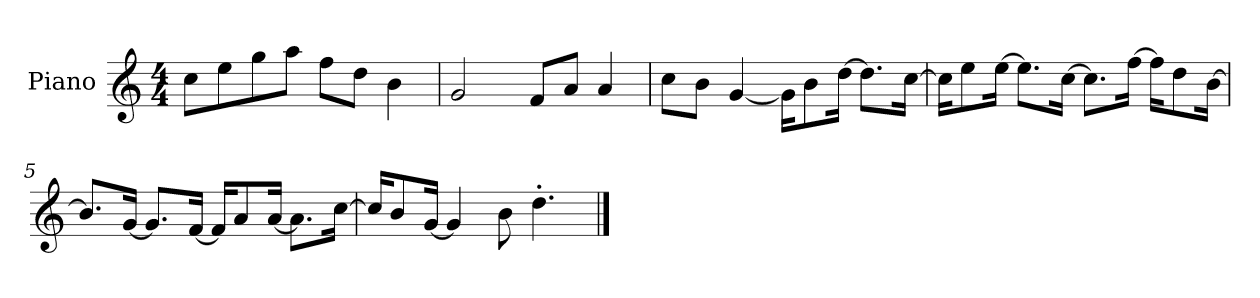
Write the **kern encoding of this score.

**kern
*part1
*staff1
*I"Piano
*I'P-no
*clefG2
*k[]
*M4/4
*MM90
=1
8cc\L
8ee\
8gg\
8aa\J
8ff\L
8dd\J
4b\
=2
2g/
8f/L
8a/J
4a/
=3
8cc\L
8b\J
[4g/
16g\KL]
8b\
[16dd\Jk
8.dd\L]
[16cc\Jk
=4
16cc\KL]
8ee\
[16ee\Jk
8.ee\L]
[16cc\Jk
8.cc\L]
[16ff\Jk
16ff\KL]
8dd\
[16b\Jk
!!LO:LB:g=z
=5
8.b/L]
[16g/Jk
8.g/L]
[16f/Jk
16f/KL]
8a/
[16a/Jk
8.a\L]
[16cc\Jk
=6
16cc/KL]
8b/
[16g/Jk
4g/]
8b\
4.dd'\
==
*-
